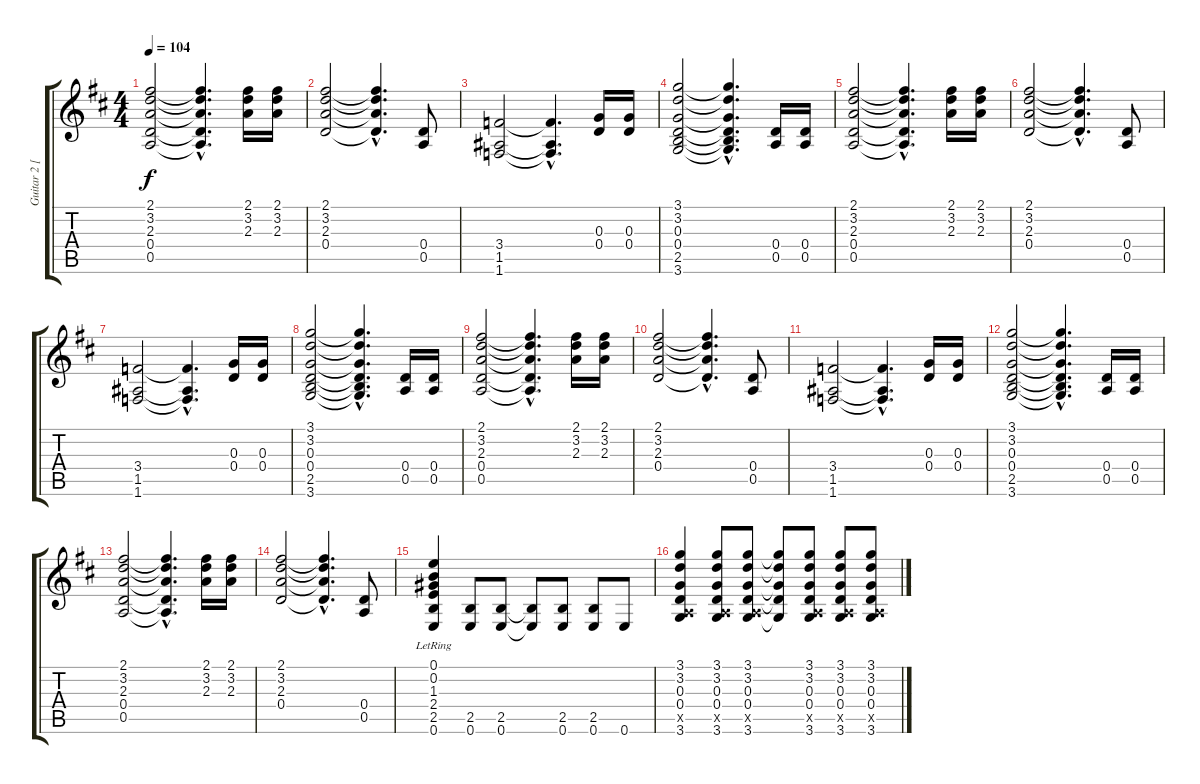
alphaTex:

\track ("Guitar 2 [Dave]" "Guitar 2 [") {instrument distortionguitar}
\staff {score tabs}
\tuning (E4 B3 G3 D3 A2 E2) {hide}
\ts (4 4)
\tempo 104
\clef g2
\ks d
(2.1 3.2 2.3 0.4 0.5).2{dy f} (2.1{hac t} 3.2{hac t} 2.3{hac t} 0.4{hac t} 0.5{hac t}).4{d} (2.1 3.2 2.3).16 (2.1 3.2 2.3).16 |
(2.1 3.2 2.3 0.4).2 (2.1{hac t} 3.2{hac t} 2.3{hac t} 0.4{hac t}).4{d} (0.4 0.5).8 |
(3.4 1.5 1.6).2 (3.4{hac t} 1.5{hac t} 1.6{hac t}).4{d} (0.3 0.4).16 (0.3 0.4).16 |
(3.1 3.2 0.3 0.4 2.5 3.6).2 (3.1{hac t} 3.2{hac t} 0.3{hac t} 0.4{hac t} 2.5{hac t} 3.6{hac t}).4{d} (0.4 0.5).16 (0.4 0.5).16 |
(2.1 3.2 2.3 0.4 0.5).2 (2.1{hac t} 3.2{hac t} 2.3{hac t} 0.4{hac t} 0.5{hac t}).4{d} (2.1 3.2 2.3).16 (2.1 3.2 2.3).16 |
(2.1 3.2 2.3 0.4).2 (2.1{hac t} 3.2{hac t} 2.3{hac t} 0.4{hac t}).4{d} (0.4 0.5).8 |
(3.4 1.5 1.6).2 (3.4{hac t} 1.5{hac t} 1.6{hac t}).4{d} (0.3 0.4).16 (0.3 0.4).16 |
(3.1 3.2 0.3 0.4 2.5 3.6).2 (3.1{hac t} 3.2{hac t} 0.3{hac t} 0.4{hac t} 2.5{hac t} 3.6{hac t}).4{d} (0.4 0.5).16 (0.4 0.5).16 |
(2.1 3.2 2.3 0.4 0.5).2 (2.1{hac t} 3.2{hac t} 2.3{hac t} 0.4{hac t} 0.5{hac t}).4{d} (2.1 3.2 2.3).16 (2.1 3.2 2.3).16 |
(2.1 3.2 2.3 0.4).2 (2.1{hac t} 3.2{hac t} 2.3{hac t} 0.4{hac t}).4{d} (0.4 0.5).8 |
(3.4 1.5 1.6).2 (3.4{hac t} 1.5{hac t} 1.6{hac t}).4{d} (0.3 0.4).16 (0.3 0.4).16 |
(3.1 3.2 0.3 0.4 2.5 3.6).2 (3.1{hac t} 3.2{hac t} 0.3{hac t} 0.4{hac t} 2.5{hac t} 3.6{hac t}).4{d} (0.4 0.5).16 (0.4 0.5).16 |
(2.1 3.2 2.3 0.4 0.5).2 (2.1{hac t} 3.2{hac t} 2.3{hac t} 0.4{hac t} 0.5{hac t}).4{d} (2.1 3.2 2.3).16 (2.1 3.2 2.3).16 |
(2.1 3.2 2.3 0.4).2 (2.1{hac t} 3.2{hac t} 2.3{hac t} 0.4{hac t}).4{d} (0.4 0.5).8 |
(0.1{lr} 0.2{lr} 1.3{lr} 2.4{lr} 2.5{lr} 0.6{lr}).4 (2.5 0.6).8 (2.5 0.6).8 (2.5{t} 0.6{t}).8 (2.5 0.6).8 (2.5 0.6).8 0.6.8 |
(3.1 3.2 0.3 0.4 0.5{x} 3.6).4 (3.1 3.2 0.3 0.4 0.5{x} 3.6).8 (3.1 3.2 0.3 0.4 0.5{x} 3.6).8 (3.1{t} 3.2{t} 0.3{t} 0.4{t} 3.6{t}).8 (3.1 3.2 0.3 0.4 0.5{x} 3.6).8 (3.1 3.2 0.3 0.4 0.5{x} 3.6).8 (3.1 3.2 0.3 0.4 0.5{x} 3.6).8
